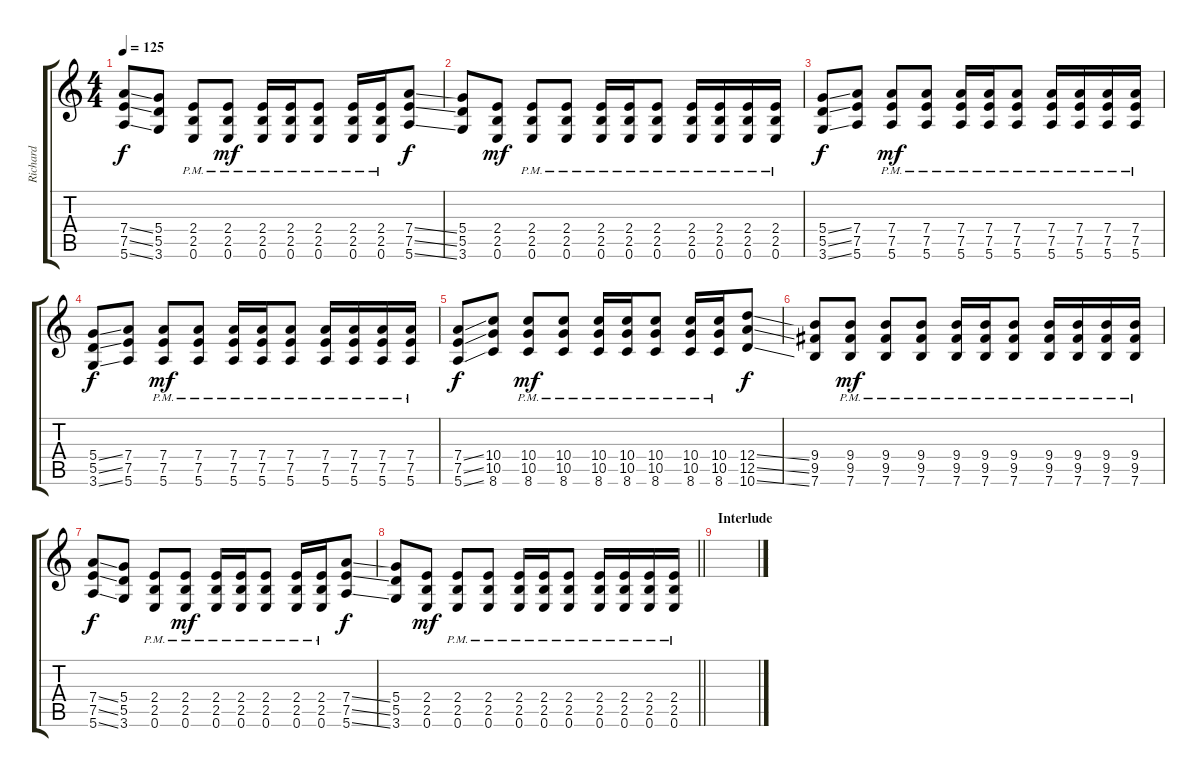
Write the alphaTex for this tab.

\track ("Richard" "Richard") {instrument distortionguitar}
\staff {score tabs}
\tuning (E4 B3 G3 D3 A2 E2) {hide}
\ts (4 4)
\tempo 125
\clef g2
\ks c
(7.4{ss} 7.5{ss} 5.6{ss}).8{dy f} (5.4 5.5 3.6).8 (2.4{pm} 2.5{pm} 0.6{pm}).8 (2.4{pm} 2.5{pm} 0.6{pm}).8{dy mf} (2.4{pm} 2.5{pm} 0.6{pm}).16 (2.4{pm} 2.5{pm} 0.6{pm}).16 (2.4{pm} 2.5{pm} 0.6{pm}).8 (2.4{pm} 2.5{pm} 0.6{pm}).16 (2.4{pm} 2.5{pm} 0.6{pm}).16 (7.4{ss} 7.5{ss} 5.6{ss}).8{dy f} |
(5.4 5.5 3.6).8 (2.4 2.5 0.6).8{dy mf} (2.4{pm} 2.5{pm} 0.6{pm}).8 (2.4{pm} 2.5{pm} 0.6{pm}).8 (2.4{pm} 2.5{pm} 0.6{pm}).16 (2.4{pm} 2.5{pm} 0.6{pm}).16 (2.4{pm} 2.5{pm} 0.6{pm}).8 (2.4{pm} 2.5{pm} 0.6{pm}).16 (2.4{pm} 2.5{pm} 0.6{pm}).16 (2.4{pm} 2.5{pm} 0.6{pm}).16 (2.4{pm} 2.5{pm} 0.6{pm}).16 |
(5.4{ss} 5.5{ss} 3.6{ss}).8{dy f} (7.4 7.5 5.6).8 (7.4{pm} 7.5{pm} 5.6{pm}).8{dy mf} (7.4{pm} 7.5{pm} 5.6{pm}).8 (7.4{pm} 7.5{pm} 5.6{pm}).16 (7.4{pm} 7.5{pm} 5.6{pm}).16 (7.4{pm} 7.5{pm} 5.6{pm}).8 (7.4{pm} 7.5{pm} 5.6{pm}).16 (7.4{pm} 7.5{pm} 5.6{pm}).16 (7.4{pm} 7.5{pm} 5.6{pm}).16 (7.4{pm} 7.5{pm} 5.6{pm}).16 |
(5.4{ss} 5.5{ss} 3.6{ss}).8{dy f} (7.4 7.5 5.6).8 (7.4{pm} 7.5{pm} 5.6{pm}).8{dy mf} (7.4{pm} 7.5{pm} 5.6{pm}).8 (7.4{pm} 7.5{pm} 5.6{pm}).16 (7.4{pm} 7.5{pm} 5.6{pm}).16 (7.4{pm} 7.5{pm} 5.6{pm}).8 (7.4{pm} 7.5{pm} 5.6{pm}).16 (7.4{pm} 7.5{pm} 5.6{pm}).16 (7.4{pm} 7.5{pm} 5.6{pm}).16 (7.4{pm} 7.5{pm} 5.6{pm}).16 |
(7.4{ss} 7.5{ss} 5.6{ss}).8{dy f} (10.4 10.5 8.6).8 (10.4{pm} 10.5{pm} 8.6{pm}).8{dy mf} (10.4{pm} 10.5{pm} 8.6{pm}).8 (10.4{pm} 10.5{pm} 8.6{pm}).16 (10.4{pm} 10.5{pm} 8.6{pm}).16 (10.4{pm} 10.5{pm} 8.6{pm}).8 (10.4{pm} 10.5{pm} 8.6{pm}).16 (10.4{pm} 10.5{pm} 8.6{pm}).16 (12.4{ss} 12.5{ss} 10.6{ss}).8{dy f} |
(9.4 9.5 7.6).8 (9.4{pm} 9.5{pm} 7.6{pm}).8{dy mf} (9.4{pm} 9.5{pm} 7.6{pm}).8 (9.4{pm} 9.5{pm} 7.6{pm}).8 (9.4{pm} 9.5{pm} 7.6{pm}).16 (9.4{pm} 9.5{pm} 7.6{pm}).16 (9.4 9.5{pm} 7.6{pm}).8 (9.4{pm} 9.5{pm} 7.6{pm}).16 (9.4{pm} 9.5{pm} 7.6{pm}).16 (9.4{pm} 9.5{pm} 7.6{pm}).16 (9.4{pm} 9.5{pm} 7.6{pm}).16 |
(7.4{ss} 7.5{ss} 5.6{ss}).8{dy f} (5.4 5.5 3.6).8 (2.4{pm} 2.5{pm} 0.6{pm}).8 (2.4{pm} 2.5{pm} 0.6{pm}).8{dy mf} (2.4{pm} 2.5{pm} 0.6{pm}).16 (2.4{pm} 2.5{pm} 0.6{pm}).16 (2.4{pm} 2.5{pm} 0.6{pm}).8 (2.4{pm} 2.5{pm} 0.6{pm}).16 (2.4{pm} 2.5{pm} 0.6{pm}).16 (7.4{ss} 7.5{ss} 5.6{ss}).8{dy f} |
\barLineRight lightlight
(5.4 5.5 3.6).8 (2.4 2.5 0.6).8{dy mf} (2.4{pm} 2.5{pm} 0.6{pm}).8 (2.4{pm} 2.5{pm} 0.6{pm}).8 (2.4{pm} 2.5{pm} 0.6{pm}).16 (2.4{pm} 2.5{pm} 0.6{pm}).16 (2.4{pm} 2.5{pm} 0.6{pm}).8 (2.4{pm} 2.5{pm} 0.6{pm}).16 (2.4{pm} 2.5{pm} 0.6{pm}).16 (2.4{pm} 2.5{pm} 0.6{pm}).16 (2.4{pm} 2.5{pm} 0.6{pm}).16 |
\section ("" "Interlude")
